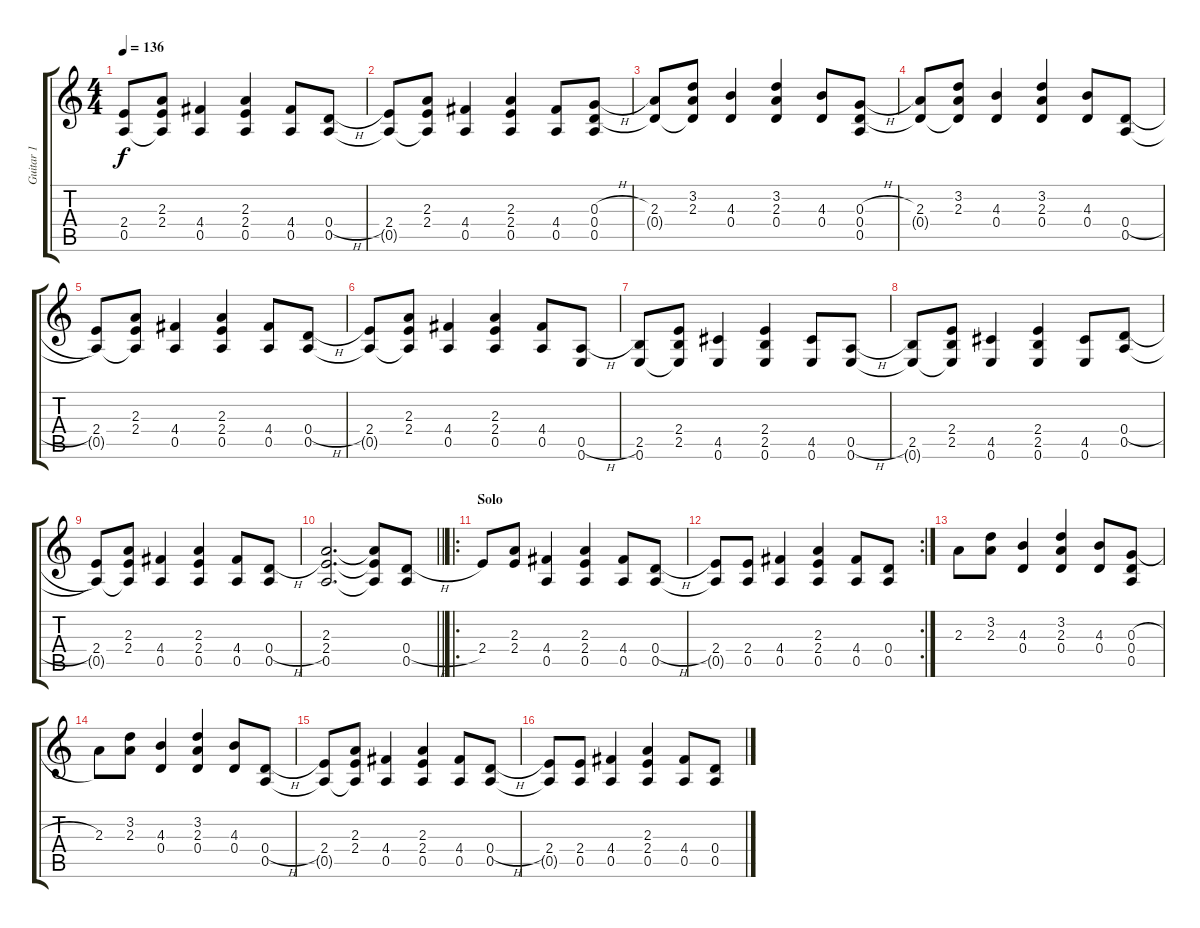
\track ("Guitar 1" "Guitar 1") {instrument overdrivenguitar}
\staff {score tabs}
\tuning (E4 B3 G3 D3 A2 E2) {hide}
\ts (4 4)
\tempo 136
\clef g2
\ks c
(2.4 0.5{t}).8{dy f} (2.3 2.4 0.5{t}).8 (4.4 0.5).4 (2.3 2.4 0.5).4 (4.4 0.5).8 (0.4{h} 0.5).8 |
(2.4 0.5{t}).8 (2.3 2.4 0.5{t}).8 (4.4 0.5).4 (2.3 2.4 0.5).4 (4.4 0.5).8 (0.3{h} 0.4 0.5).8 |
(2.3 0.4{t}).8 (3.2 2.3 0.4{t}).8 (4.3 0.4).4 (3.2 2.3 0.4).4 (4.3 0.4).8 (0.3{h} 0.4 0.5).8 |
(2.3 0.4{t}).8 (3.2 2.3 0.4{t}).8 (4.3 0.4).4 (3.2 2.3 0.4).4 (4.3 0.4).8 (0.4{h} 0.5).8 |
(2.4 0.5{t}).8 (2.3 2.4 0.5{t}).8 (4.4 0.5).4 (2.3 2.4 0.5).4 (4.4 0.5).8 (0.4{h} 0.5).8 |
(2.4 0.5{t}).8 (2.3 2.4 0.5{t}).8 (4.4 0.5).4 (2.3 2.4 0.5).4 (4.4 0.5).8 (0.5{h} 0.6).8 |
(2.5 0.6).8 (2.4 2.5 0.6{t}).8 (4.5 0.6).4 (2.4 2.5 0.6).4 (4.5 0.6).8 (0.5{h} 0.6).8 |
(2.5 0.6{t}).8 (2.4 2.5 0.6{t}).8 (4.5 0.6).4 (2.4 2.5 0.6).4 (4.5 0.6).8 (0.4{h} 0.5).8 |
(2.4 0.5{t}).8 (2.3 2.4 0.5{t}).8 (4.4 0.5).4 (2.3 2.4 0.5).4 (4.4 0.5).8 (0.4{h} 0.5).8 |
\barLineRight lightlight
(2.3 2.4 0.5).2{d} (2.3{t} 2.4{t} 0.5{t}).8 (0.4{h} 0.5).8 |
\ro
\section ("" "Solo")
2.4.8 (2.3 2.4).8 (4.4 0.5).4 (2.3 2.4 0.5).4 (4.4 0.5).8 (0.4{h} 0.5).8 |
\rc 2
(2.4 0.5{t}).8 (2.4 0.5).8 (4.4 0.5).4 (2.3 2.4 0.5).4 (4.4 0.5).8 (0.4 0.5).8 |
2.3.8 (3.2 2.3).8 (4.3 0.4).4 (3.2 2.3 0.4).4 (4.3 0.4).8 (0.3{h} 0.4 0.5).8 |
2.3.8 (3.2 2.3).8 (4.3 0.4).4 (3.2 2.3 0.4).4 (4.3 0.4).8 (0.4{h} 0.5).8 |
(2.4 0.5{t}).8 (2.3 2.4 0.5{t}).8 (4.4 0.5).4 (2.3 2.4 0.5).4 (4.4 0.5).8 (0.4{h} 0.5).8 |
(2.4 0.5{t}).8 (2.4 0.5).8 (4.4 0.5).4 (2.3 2.4 0.5).4 (4.4 0.5).8 (0.4 0.5).8
